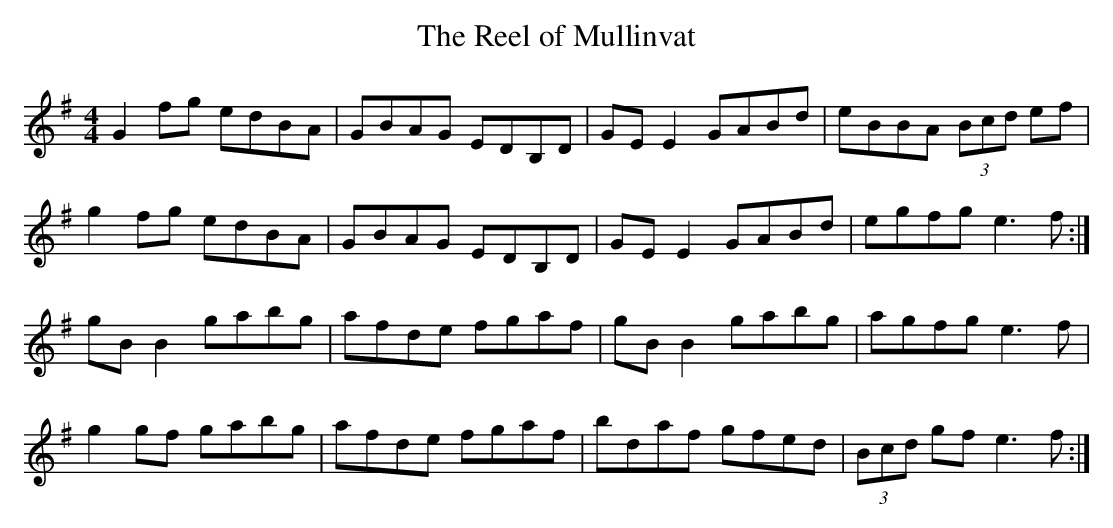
X:1
T:The Reel of Mullinvat
M:4/4
L:1/8
K:Em
G2 fg edBA|GBAG EDB,D|GE E2 GABd|eBBA (3Bcd ef|
g2 fg edBA|GBAG EDB,D|GE E2 GABd|egfg e3 f:|
gB B2 gabg|afde fgaf|gB B2 gabg|agfg e3 f|
g2 gf gabg|afde fgaf|bdaf gfed|(3Bcd gf e3 f :|
